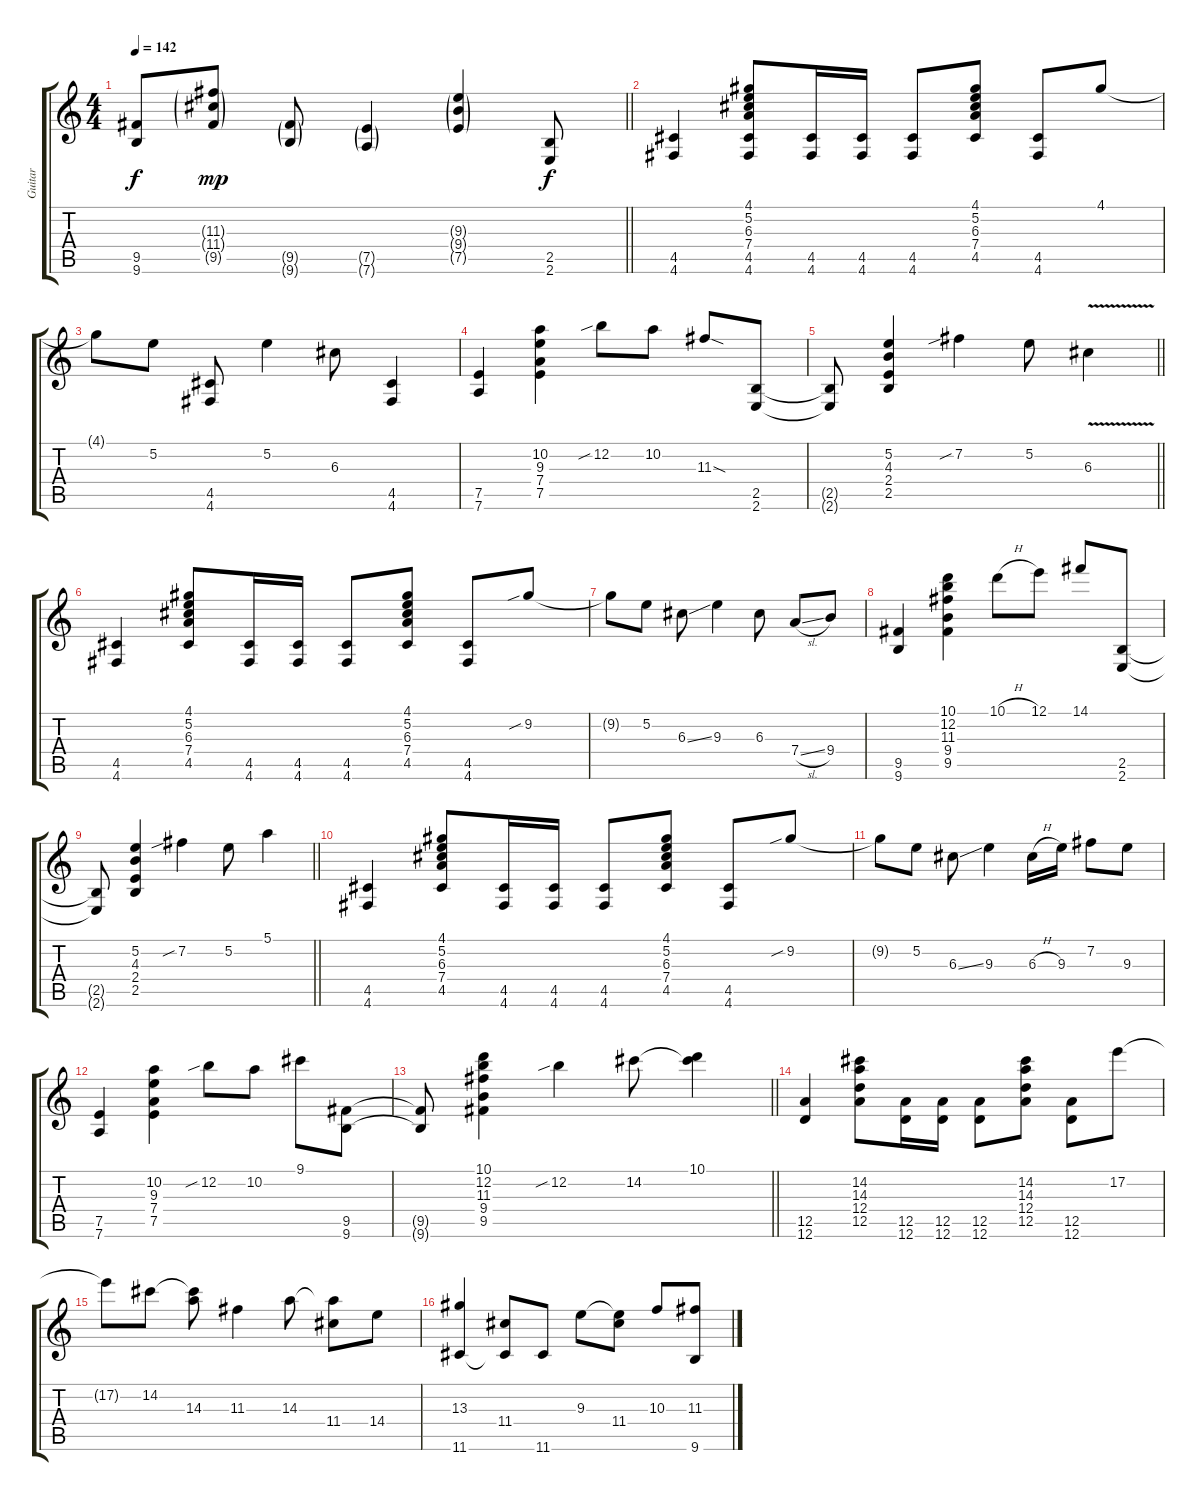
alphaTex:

\track ("Guitar" "Guitar") {instrument distortionguitar}
\staff {score tabs}
\tuning (E4 B3 G3 D3 A2 D2) {hide}
\ts (4 4)
\tempo 142
\clef g2
\barLineRight lightlight
\ks c
(9.5{t} 9.6{t}).8{dy f} (11.3{g} 11.4{g} 9.5{g}).8{dy mp} (9.5{g} 9.6{g}).8 (7.5{g} 7.6{g}).4 (9.3{g} 9.4{g} 7.5{g}).4 (2.5 2.6).8{dy f} |
\section ("" "")
(4.5 4.6).4{instrument distortionguitar} (4.1 5.2 6.3 7.4 4.5 4.6).8 (4.5 4.6).16 (4.5 4.6).16 (4.5 4.6).8 (4.1 5.2 6.3 7.4 4.5).8 (4.5 4.6).8 4.1.8 |
4.1{t}.8 5.2.8 (4.5 4.6).8 5.2.4 6.3.8 (4.5 4.6).4 |
(7.5 7.6).4 (10.2 9.3 7.4 7.5).4 12.2{sib}.8 10.2.8 11.3{sod}.8 (2.5 2.6).8 |
\barLineRight lightlight
(2.5{t} 2.6{t}).8 (5.2 4.3 2.4 2.5).4 7.2{sib}.4 5.2.8 6.3{v}.4 |
(4.5 4.6).4 (4.1 5.2 6.3 7.4 4.5).8 (4.5 4.6).16 (4.5 4.6).16 (4.5 4.6).8 (4.1 5.2 6.3 7.4 4.5).8 (4.5 4.6).8 9.2{sib}.8 |
9.2{t}.8 5.2.8 6.3{ss}.8 9.3.4 6.3.8 7.4{sl}.8 9.4.8 |
(9.5 9.6).4 (10.1 12.2 11.3 9.4 9.5).4 10.1{h}.8 12.1.8 14.1.8 (2.5 2.6).8 |
\barLineRight lightlight
(2.5{t} 2.6{t}).8 (5.2 4.3 2.4 2.5).4 7.2{sib}.4 5.2.8 5.1.4 |
(4.5 4.6).4 (4.1 5.2 6.3 7.4 4.5).8 (4.5 4.6).16 (4.5 4.6).16 (4.5 4.6).8 (4.1 5.2 6.3 7.4 4.5).8 (4.5 4.6).8 9.2{sib}.8 |
9.2{t}.8 5.2.8 6.3{ss}.8 9.3.4 6.3{h}.16 9.3.16 7.2.8 9.3.8 |
(7.5 7.6).4 (10.2 9.3 7.4 7.5).4 12.2{sib}.8 10.2.8 9.1.8 (9.5 9.6).8 |
\barLineRight lightlight
(9.5{t} 9.6{t}).8 (10.1 12.2 11.3 9.4 9.5).4 12.2{sib}.4 14.2.8 (10.1 14.2{t}).4 |
(12.5 12.6).4 (14.2 14.3 12.4 12.5).8 (12.5 12.6).16 (12.5 12.6).16 (12.5 12.6).8 (14.2 14.3 12.4 12.5).8 (12.5 12.6).8 17.2.8 |
17.2{t}.8 14.2.8 (14.2{t} 14.3).8 11.3.4 14.3.8 (14.3{t} 11.4).8 14.4.8 |
(13.3 11.6).4 (11.4 11.6{t}).8 11.6.8 9.3.8 (9.3{t} 11.4).8 10.3.8 (11.3 9.6).8
